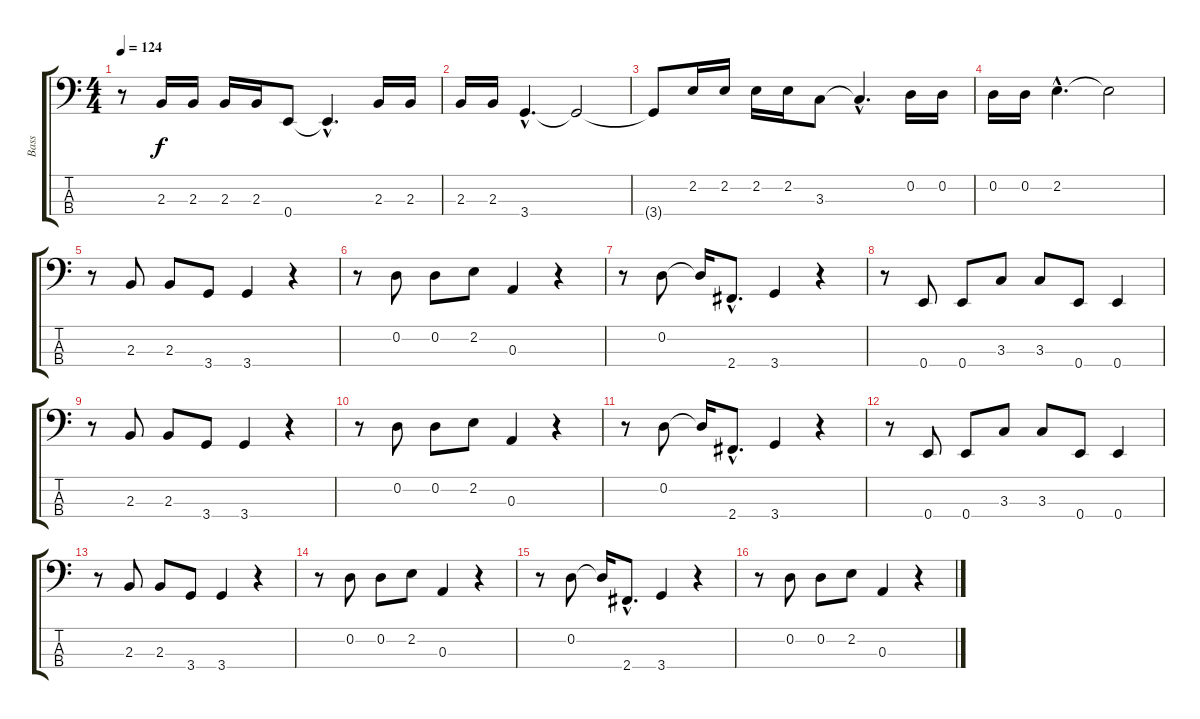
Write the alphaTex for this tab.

\track ("Bass" "Bass") {instrument electricbassfinger}
\staff {score tabs}
\tuning (G2 D2 A1 E1) {hide}
\ts (4 4)
\tempo 124
\clef f4
\ks c
r.8{dy f} 2.3.16 2.3.16 2.3.16 2.3.16 0.4.8 0.4{hac t}.4{d} 2.3.16 2.3.16 |
2.3.16 2.3.16 3.4{hac}.4{d} 3.4{t}.2 |
3.4{t}.8 2.2.16 2.2.16 2.2.16 2.2.16 3.3.8 3.3{hac t}.4{d} 0.2.16 0.2.16 |
0.2.16 0.2.16 2.2{hac}.4{d} 2.2{t}.2 |
r.8 2.3.8 2.3.8 3.4.8 3.4.4 r.4 |
r.8 0.2.8 0.2.8 2.2.8 0.3.4 r.4 |
r.8 0.2.8 0.2{t}.16 2.4{hac}.8{d} 3.4.4 r.4 |
r.8 0.4.8 0.4.8 3.3.8 3.3.8 0.4.8 0.4.4 |
r.8 2.3.8 2.3.8 3.4.8 3.4.4 r.4 |
r.8 0.2.8 0.2.8 2.2.8 0.3.4 r.4 |
r.8 0.2.8 0.2{t}.16 2.4{hac}.8{d} 3.4.4 r.4 |
r.8 0.4.8 0.4.8 3.3.8 3.3.8 0.4.8 0.4.4 |
r.8 2.3.8 2.3.8 3.4.8 3.4.4 r.4 |
r.8 0.2.8 0.2.8 2.2.8 0.3.4 r.4 |
r.8 0.2.8 0.2{t}.16 2.4{hac}.8{d} 3.4.4 r.4 |
r.8 0.2.8 0.2.8 2.2.8 0.3.4 r.4
